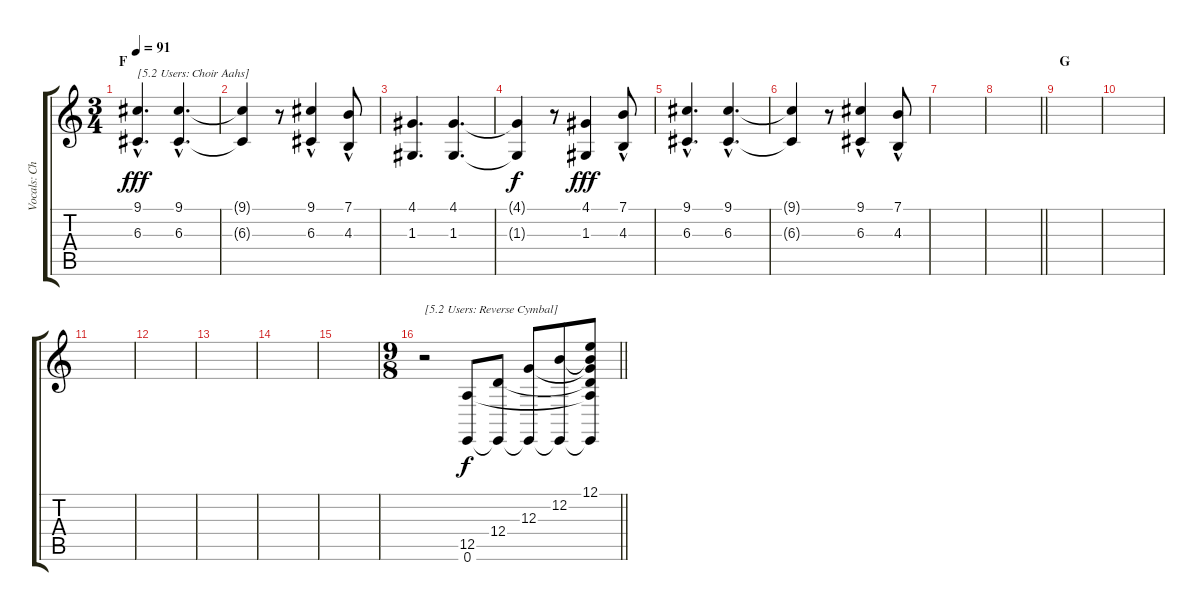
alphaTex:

\track ("Vocals: Choir" "Vocals: Ch") {instrument choiraahs}
\staff {score tabs}
\tuning (E4 B3 G3 D3 A2 E2) {hide}
\ts (3 4)
\section ("" "F")
\tempo 91
\clef g2
\ks c
(9.1 6.3{hac}).4{d txt "[5.2 Users: Choir Aahs]" dy fff} (9.1 6.3{hac}).4{d} |
(9.1{t} 6.3{t}).4 r.8 (9.1 6.3{hac}).4 (7.1 4.3{hac}).8 |
(4.1 1.3).4{d} (4.1 1.3).4{d} |
(4.1{t} 1.3{t}).4{dy f} r.8 (4.1 1.3).4{dy fff} (7.1 4.3{hac}).8 |
(9.1 6.3{hac}).4{d} (9.1 6.3{hac}).4{d} |
(9.1{t} 6.3{t}).4 r.8 (9.1 6.3{hac}).4 (7.1 4.3{hac}).8 |
|
\barLineRight lightlight
|
\section ("" "G")
|
|
|
|
|
|
|
\ts (9 8)
\barLineRight lightlight
r.2{txt "[5.2 Users: Reverse Cymbal]" instrument reversecymbal} (12.5 0.6).8{dy f} (12.4 0.6{t}).8 (12.3 0.6{t}).8 (12.2 0.6{t}).8 (12.1 12.2{t} 12.3{t} 12.4{t} 12.5{t} 0.6{t}).8
